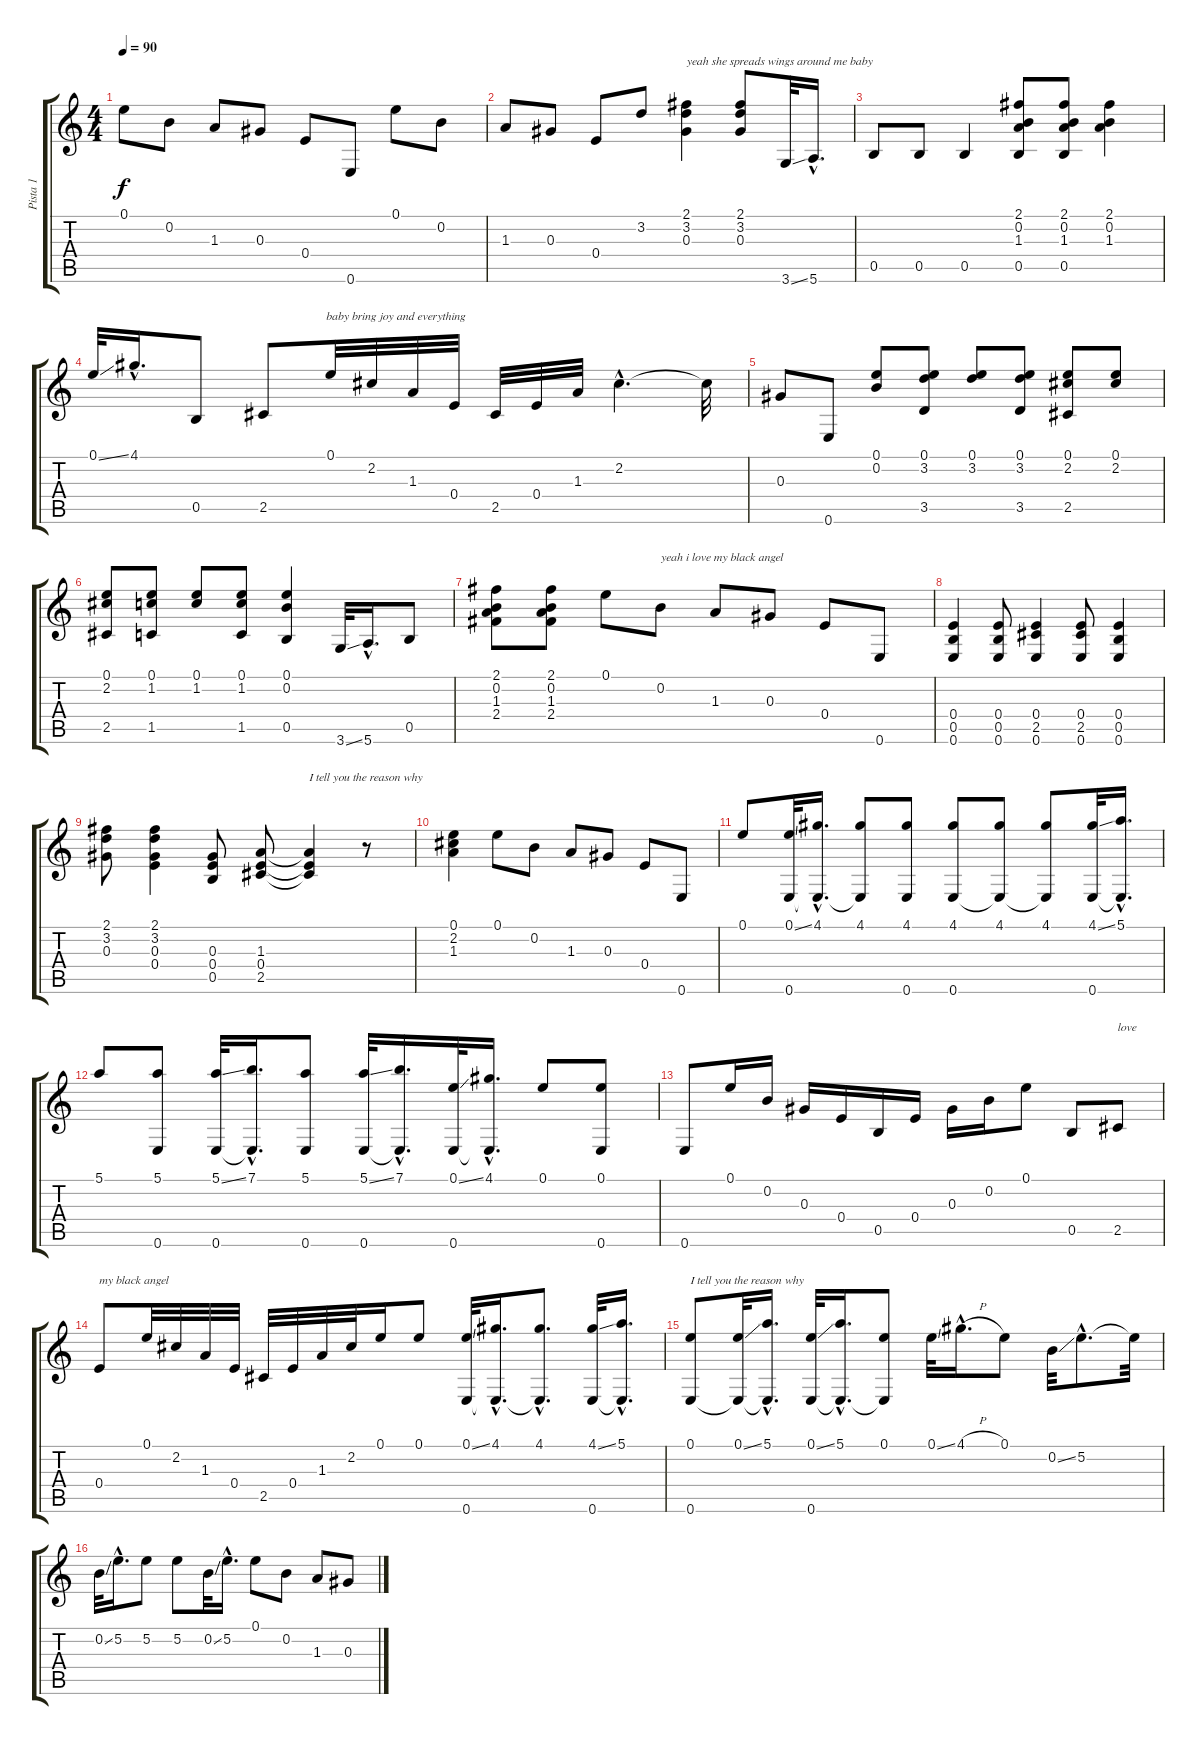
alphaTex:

\track ("Pista 1" "Pista 1") {instrument electricguitarjazz}
\staff {score tabs}
\tuning (E4 B3 Ab3 E3 B2 E2) {hide}
\ts (4 4)
\tempo 90
\clef g2
\ks c
0.1.8{dy f} 0.2.8 1.3.8 0.3.8 0.4.8 0.6.8 0.1.8 0.2.8 |
1.3.8 0.3.8 0.4.8 3.2.8 (2.1 3.2 0.3).4{txt "yeah she spreads wings around me baby"} (2.1 3.2 0.3).8 3.6{ss}.32 5.6{hac}.16{d} |
0.5.8 0.5.8 0.5.4 (2.1 0.2 1.3 0.5).8 (2.1 0.2 1.3 0.5).8 (2.1 0.2 1.3).4 |
0.1{ss}.32 4.1{hac}.16{d} 0.5.8 2.5.8{txt "                     baby bring joy and everything"} 0.1.32 2.2.32 1.3.32 0.4.32 2.5.32 0.4.32 1.3.32 2.2{hac}.4{d} 2.2{t}.32 |
0.3.8 0.6.8 (0.1 0.2).8 (0.1 3.2 3.5).8 (0.1 3.2).8 (0.1 3.2 3.5).8 (0.1 2.2 2.5).8 (0.1 2.2).8 |
(0.1 2.2 2.5).8 (0.1 1.2 1.5).8 (0.1 1.2).8 (0.1 1.2 1.5).8 (0.1 0.2 0.5).4 3.6{ss}.32 5.6{hac}.16{d} 0.5.8 |
(2.1 0.2 1.3 2.4).8 (2.1 0.2 1.3 2.4).8 0.1.8 0.2.8{txt "yeah i love my black angel"} 1.3.8 0.3.8 0.4.8 0.6.8 |
(0.4 0.5 0.6).4 (0.4 0.5 0.6).8 (0.4 2.5 0.6).4 (0.4 2.5 0.6).8 (0.4 0.5 0.6).4 |
(2.1 3.2 0.3).8 (2.1 3.2 0.3 0.4).4 (0.3 0.4 0.5).8 (1.3 0.4 2.5).8 (1.3{t} 0.4{t} 2.5{t}).4{txt "I tell you the reason why"} r.8 |
(0.1 2.2 1.3).4 0.1.8 0.2.8 1.3.8 0.3.8 0.4.8 0.6.8 |
0.1.8 (0.1{ss} 0.6).32 (4.1{hac} 0.6{hac t}).16{d} (4.1 0.6{t}).8 (4.1 0.6).8 (4.1 0.6).8 (4.1 0.6{t}).8 (4.1 0.6{t}).8 (4.1{ss} 0.6).32 (5.1{hac} 0.6{hac t}).16{d} |
5.1.8 (5.1 0.6).8 (5.1{ss} 0.6).32 (7.1{hac} 0.6{hac t}).16{d} (5.1 0.6).8 (5.1{ss} 0.6).32 (7.1{hac} 0.6{hac t}).16{d} (0.1{ss} 0.6).32 (4.1{hac} 0.6{hac t}).16{d} 0.1.8 (0.1 0.6).8 |
0.6.8 0.1.16 0.2.16 0.3.16 0.4.16 0.5.16 0.4.16 0.3.16 0.2.16 0.1.8 0.5.8 2.5.8{txt "love"} |
0.4.8{txt "my black angel"} 0.1.32 2.2.32 1.3.32 0.4.32 2.5.32 0.4.32 1.3.32 2.2.32 0.1.16 0.1.8 (0.1{ss} 0.6).32 (4.1 0.6{hac t}).16{d} (4.1{hac} 0.6{hac t}).8{d} (4.1{ss} 0.6).32 (5.1{hac} 0.6{hac t}).16{d} |
(0.1 0.6).8{txt "I tell you the reason why"} (0.1{ss} 0.6{t}).32 (5.1{hac} 0.6{hac t}).16{d} (0.1{ss} 0.6).32 (5.1{hac} 0.6{hac t}).16{d} (0.1 0.6{t}).8 0.1{ss}.32 4.1{h hac}.16{d} 0.1.8 0.2{ss}.32 5.2{hac}.8{d} 5.2{t}.32 |
0.2{ss}.32 5.2{hac}.16{d} 5.2.8 5.2.8 0.2{ss}.32 5.2{hac}.16{d} 0.1.8 0.2.8 1.3.8 0.3.8
